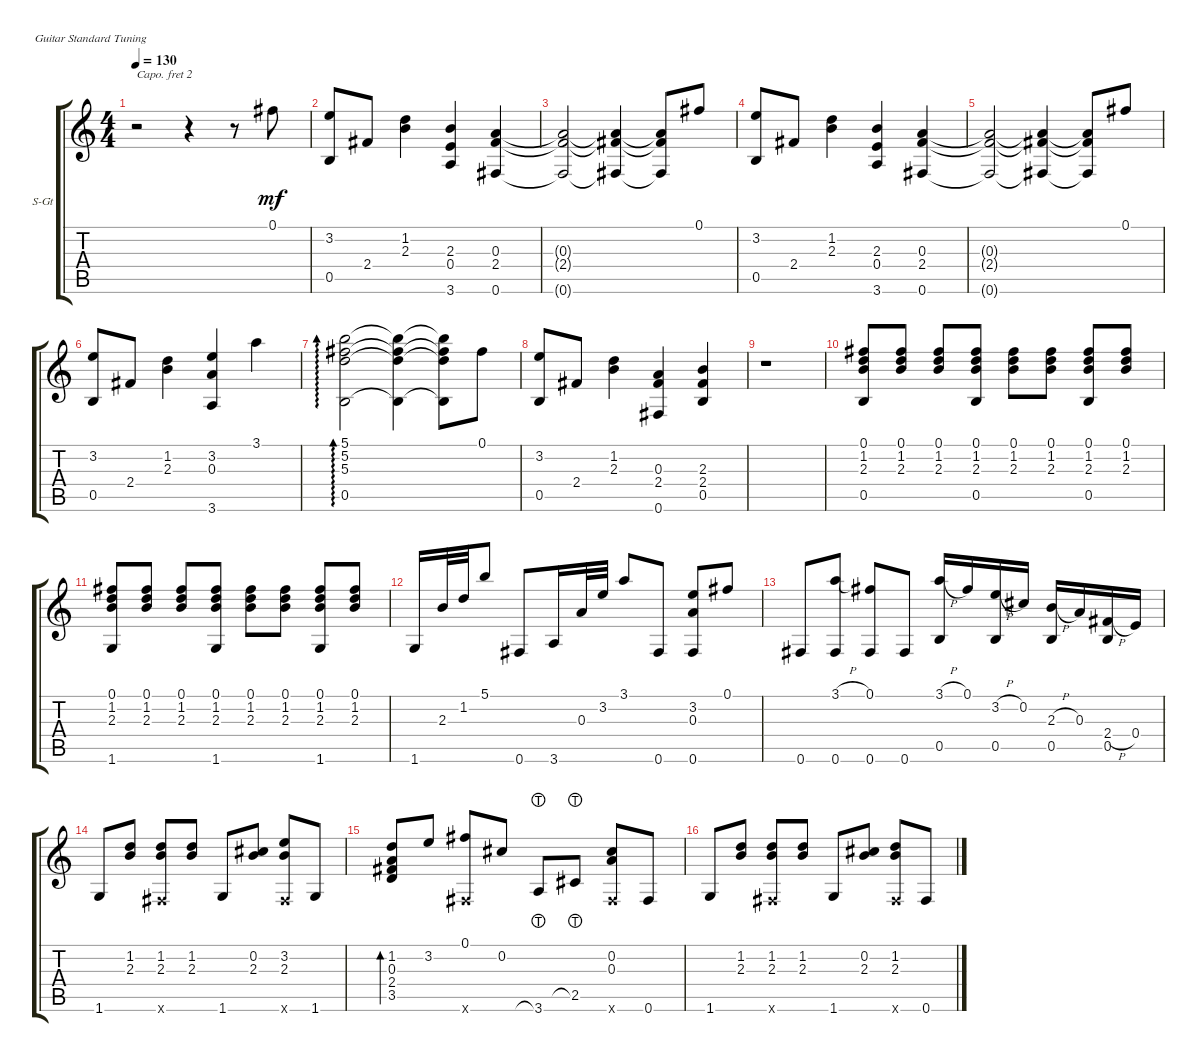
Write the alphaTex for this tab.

\defaultSystemsLayout 4
\bracketExtendMode groupsimilarinstruments
\firstSystemTrackNameOrientation horizontal
\otherSystemsTrackNameOrientation horizontal
\track ("Steel Guitar" "S-Gt") {instrument acousticguitarsteel}
\staff {score tabs}
\capo 2
\tuning (E4 B3 G3 D3 A2 E2)
\ts (4 4)
\tempo 130
\clef g2
\ks c
r.2{dy mf instrument acousticguitarsteel} r.4 r.8 0.1.8 |
(3.2 0.5).8 2.4.8 (2.3 1.2).4 (2.3 0.4 3.6).4 (2.4 0.3 0.6).4 |
(2.4{t} 0.3{t} 0.6{t}).2 (2.4{t} 0.3{t} 0.6{t}).4 (2.4{t} 0.3{t} 0.6{t}).8 0.1.8 |
(3.2 0.5).8 2.4.8 (2.3 1.2).4 (2.3 0.4 3.6).4 (2.4 0.3 0.6).4 |
(2.4{t} 0.3{t} 0.6{t}).2 (2.4{t} 0.3{t} 0.6{t}).4 (2.4{t} 0.3{t} 0.6{t}).8 0.1.8 |
(3.2 0.5).8 2.4.8 (2.3 1.2).4 (3.2 0.3 3.6).4 3.1.4 |
(5.1 5.2 5.3 0.5).2{ad 0} (5.1{t} 5.2{t} 5.3{t} 0.5{t}).4 (5.1{t} 5.2{t} 5.3{t} 0.5{t}).8 0.1.8 |
(3.2 0.5).8 2.4.8 (2.3 1.2).4 (0.3 2.4 0.6).4 (2.4 2.3 0.5).4 |
r.1 |
(0.5 1.2 0.1 2.3).8 (0.1 1.2 2.3).8 (0.1 1.2 2.3).8 (0.1 1.2 2.3 0.5).8 (2.3 1.2 0.1).8 (2.3 1.2 0.1).8 (2.3 1.2 0.1 0.5).8 (2.3 1.2 0.1).8 |
(1.2 0.1 2.3 1.6).8 (0.1 1.2 2.3).8 (0.1 1.2 2.3).8 (0.1 1.2 2.3 1.6).8 (2.3 1.2 0.1).8 (2.3 1.2 0.1).8 (2.3 1.2 0.1 1.6).8 (2.3 1.2 0.1).8 |
1.6.16 2.3.32 1.2.32 5.1.8 0.6.8 3.6.16 0.3.32 3.2.32 3.1.8 0.6.8 (0.6 0.3 3.2).8 0.1.8 |
0.6.8 (0.6 3.1{h}).8 (0.1 0.6).8 0.6.8 (0.5 3.1{h}).16 0.1.16 (3.2{h} 0.5).16 0.2.16 (2.3{h} 0.5).16 0.3.16 (2.4{h} 0.5).16 0.4.16 |
1.6.8 (1.2 2.3).8 (2.3 1.2 0.6{x}).8 (2.3 1.2).8 1.6.8 (0.2 2.3).8 (3.2 2.3 0.6{x}).8 1.6.8 |
(3.5 2.4 0.3 1.2).8{bd 114} 3.2.8 (0.1 0.6{x}).8 0.2.8 3.6{lht}.8 2.5{lht}.8 (0.6{x} 0.2 0.3).8 0.6.8 |
1.6.8 (1.2 2.3).8 (2.3 1.2 0.6{x}).8 (2.3 1.2).8 1.6.8 (0.2 2.3).8 (1.2 2.3 0.6{x}).8 0.6.8
